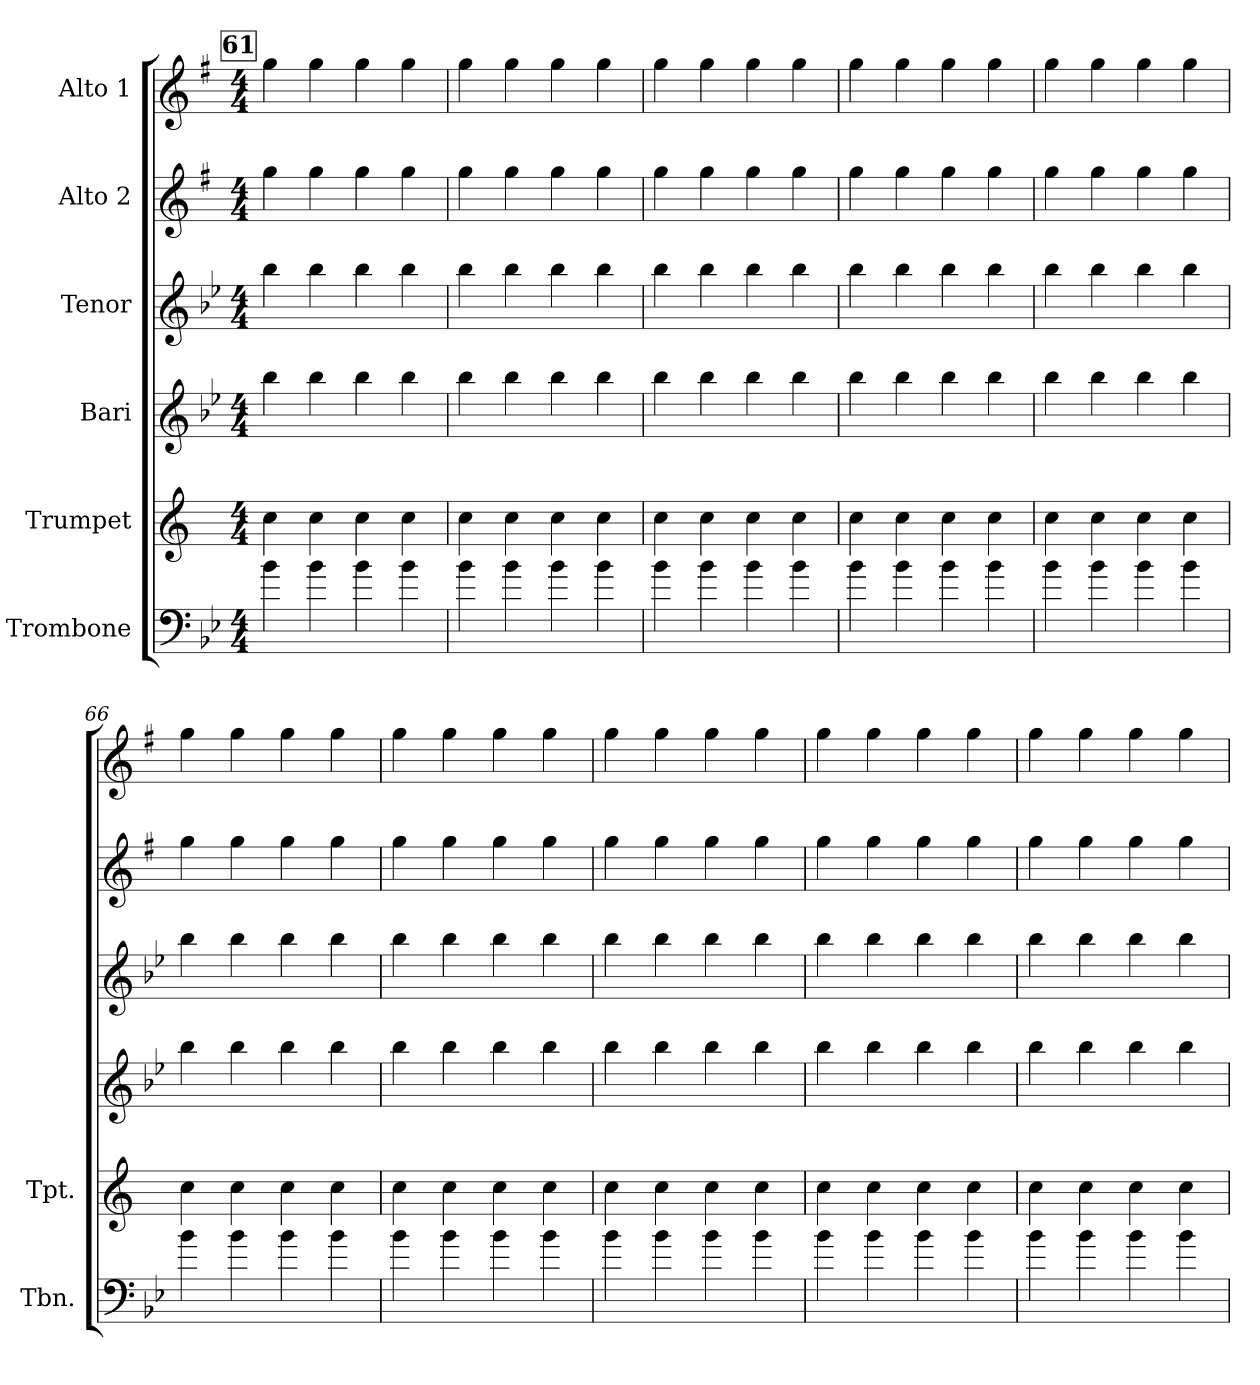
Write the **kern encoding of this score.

**kern	**kern	**kern	**kern	**kern	**kern
*part6	*part5	*part4	*part3	*part2	*part1
*staff6	*staff5	*staff4	*staff3	*staff2	*staff1
*I"Trombone	*I"Trumpet	*I"Bari	*I"Tenor	*I"Alto 2	*I"Alto 1
*I'Tbn.	*I'Tpt.	*	*	*	*
*clefF4	*clefG2	*clefG2	*clefG2	*clefG2	*clefG2
*	*ITrd1c2	*ITrd12c21	*ITrd8c14	*ITrd5c9	*ITrd5c9
*k[b-e-]	*k[b-e-]	*k[b-e-]	*k[b-e-]	*k[b-e-]	*k[b-e-]
*M4/4	*M4/4	*M4/4	*M4/4	*M4/4	*M4/4
!!LO:REH:place=s1:a:B:fs=14:t=61
=61	=61	=61	=61	=61	=61
4b-	4b-	4b-	4b-	4b-	4b-
4b-	4b-	4b-	4b-	4b-	4b-
4b-	4b-	4b-	4b-	4b-	4b-
4b-	4b-	4b-	4b-	4b-	4b-
=62	=62	=62	=62	=62	=62
4b-	4b-	4b-	4b-	4b-	4b-
4b-	4b-	4b-	4b-	4b-	4b-
4b-	4b-	4b-	4b-	4b-	4b-
4b-	4b-	4b-	4b-	4b-	4b-
=63	=63	=63	=63	=63	=63
4b-	4b-	4b-	4b-	4b-	4b-
4b-	4b-	4b-	4b-	4b-	4b-
4b-	4b-	4b-	4b-	4b-	4b-
4b-	4b-	4b-	4b-	4b-	4b-
=64	=64	=64	=64	=64	=64
4b-	4b-	4b-	4b-	4b-	4b-
4b-	4b-	4b-	4b-	4b-	4b-
4b-	4b-	4b-	4b-	4b-	4b-
4b-	4b-	4b-	4b-	4b-	4b-
=65	=65	=65	=65	=65	=65
4b-	4b-	4b-	4b-	4b-	4b-
4b-	4b-	4b-	4b-	4b-	4b-
4b-	4b-	4b-	4b-	4b-	4b-
4b-	4b-	4b-	4b-	4b-	4b-
=66	=66	=66	=66	=66	=66
4b-	4b-	4b-	4b-	4b-	4b-
4b-	4b-	4b-	4b-	4b-	4b-
4b-	4b-	4b-	4b-	4b-	4b-
4b-	4b-	4b-	4b-	4b-	4b-
=67	=67	=67	=67	=67	=67
4b-	4b-	4b-	4b-	4b-	4b-
4b-	4b-	4b-	4b-	4b-	4b-
4b-	4b-	4b-	4b-	4b-	4b-
4b-	4b-	4b-	4b-	4b-	4b-
=68	=68	=68	=68	=68	=68
4b-	4b-	4b-	4b-	4b-	4b-
4b-	4b-	4b-	4b-	4b-	4b-
4b-	4b-	4b-	4b-	4b-	4b-
4b-	4b-	4b-	4b-	4b-	4b-
!!LO:PB:g=z
=69	=69	=69	=69	=69	=69
4b-	4b-	4b-	4b-	4b-	4b-
4b-	4b-	4b-	4b-	4b-	4b-
4b-	4b-	4b-	4b-	4b-	4b-
4b-	4b-	4b-	4b-	4b-	4b-
=70	=70	=70	=70	=70	=70
4b-	4b-	4b-	4b-	4b-	4b-
4b-	4b-	4b-	4b-	4b-	4b-
4b-	4b-	4b-	4b-	4b-	4b-
4b-	4b-	4b-	4b-	4b-	4b-
=	=	=	=	=	=
*-	*-	*-	*-	*-	*-
